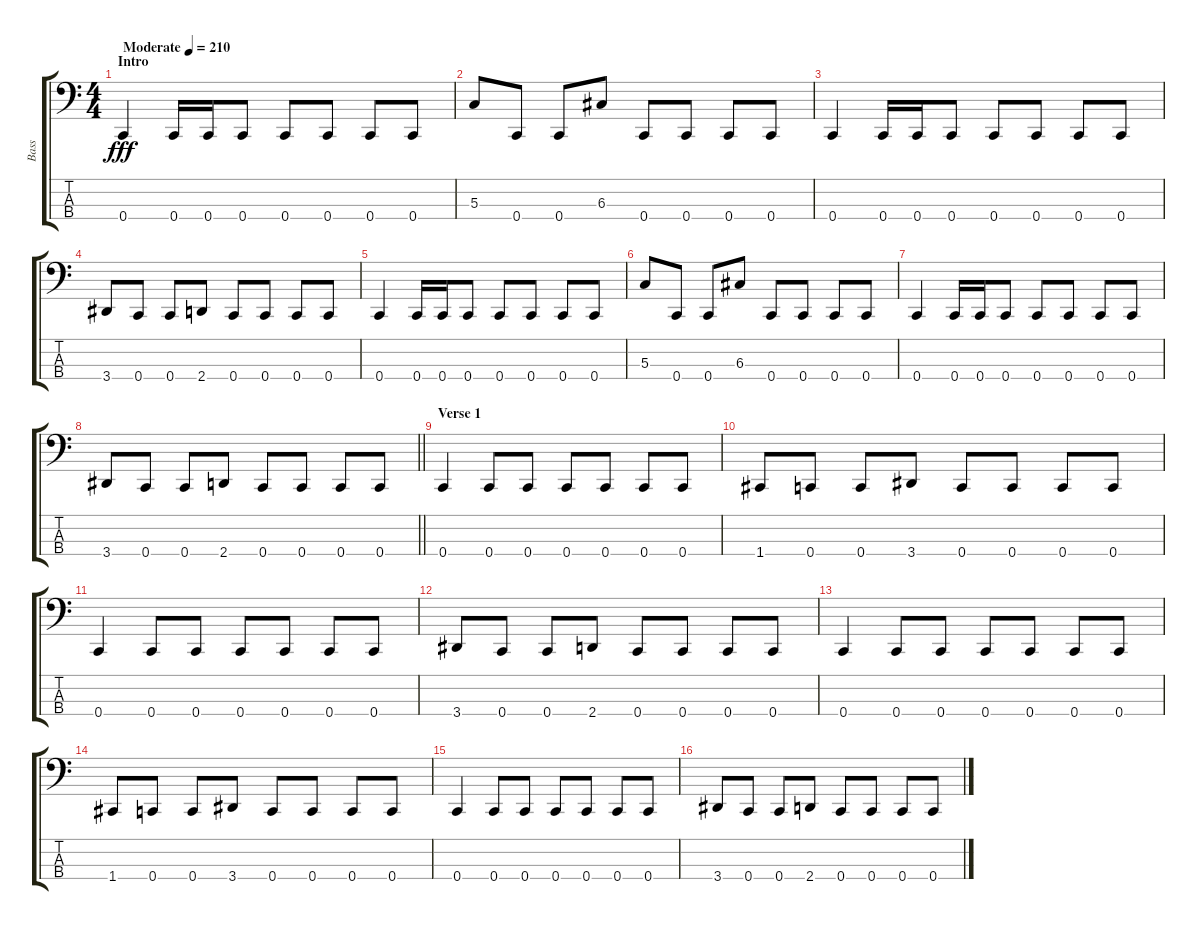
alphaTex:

\track ("Bass" "Bass") {instrument electricbasspick}
\staff {score tabs}
\tuning (F2 C2 G1 C1) {hide}
\ts (4 4)
\section ("" "Intro")
\tempo (210 "Moderate")
\clef f4
\ks c
0.4.4{dy fff instrument electricbasspick} 0.4.16 0.4.16 0.4.8 0.4.8 0.4.8 0.4.8 0.4.8 |
5.3.8 0.4.8 0.4.8 6.3.8 0.4.8 0.4.8 0.4.8 0.4.8 |
0.4.4 0.4.16 0.4.16 0.4.8 0.4.8 0.4.8 0.4.8 0.4.8 |
3.4.8 0.4.8 0.4.8 2.4.8 0.4.8 0.4.8 0.4.8 0.4.8 |
0.4.4 0.4.16 0.4.16 0.4.8 0.4.8 0.4.8 0.4.8 0.4.8 |
5.3.8 0.4.8 0.4.8 6.3.8 0.4.8 0.4.8 0.4.8 0.4.8 |
0.4.4 0.4.16 0.4.16 0.4.8 0.4.8 0.4.8 0.4.8 0.4.8 |
\barLineRight lightlight
3.4.8 0.4.8 0.4.8 2.4.8 0.4.8 0.4.8 0.4.8 0.4.8 |
\section ("" "Verse 1")
0.4.4 0.4.8 0.4.8 0.4.8 0.4.8 0.4.8 0.4.8 |
1.4.8 0.4.8 0.4.8 3.4.8 0.4.8 0.4.8 0.4.8 0.4.8 |
0.4.4 0.4.8 0.4.8 0.4.8 0.4.8 0.4.8 0.4.8 |
3.4.8 0.4.8 0.4.8 2.4.8 0.4.8 0.4.8 0.4.8 0.4.8 |
0.4.4 0.4.8 0.4.8 0.4.8 0.4.8 0.4.8 0.4.8 |
1.4.8 0.4.8 0.4.8 3.4.8 0.4.8 0.4.8 0.4.8 0.4.8 |
0.4.4 0.4.8 0.4.8 0.4.8 0.4.8 0.4.8 0.4.8 |
3.4.8 0.4.8 0.4.8 2.4.8 0.4.8 0.4.8 0.4.8 0.4.8
